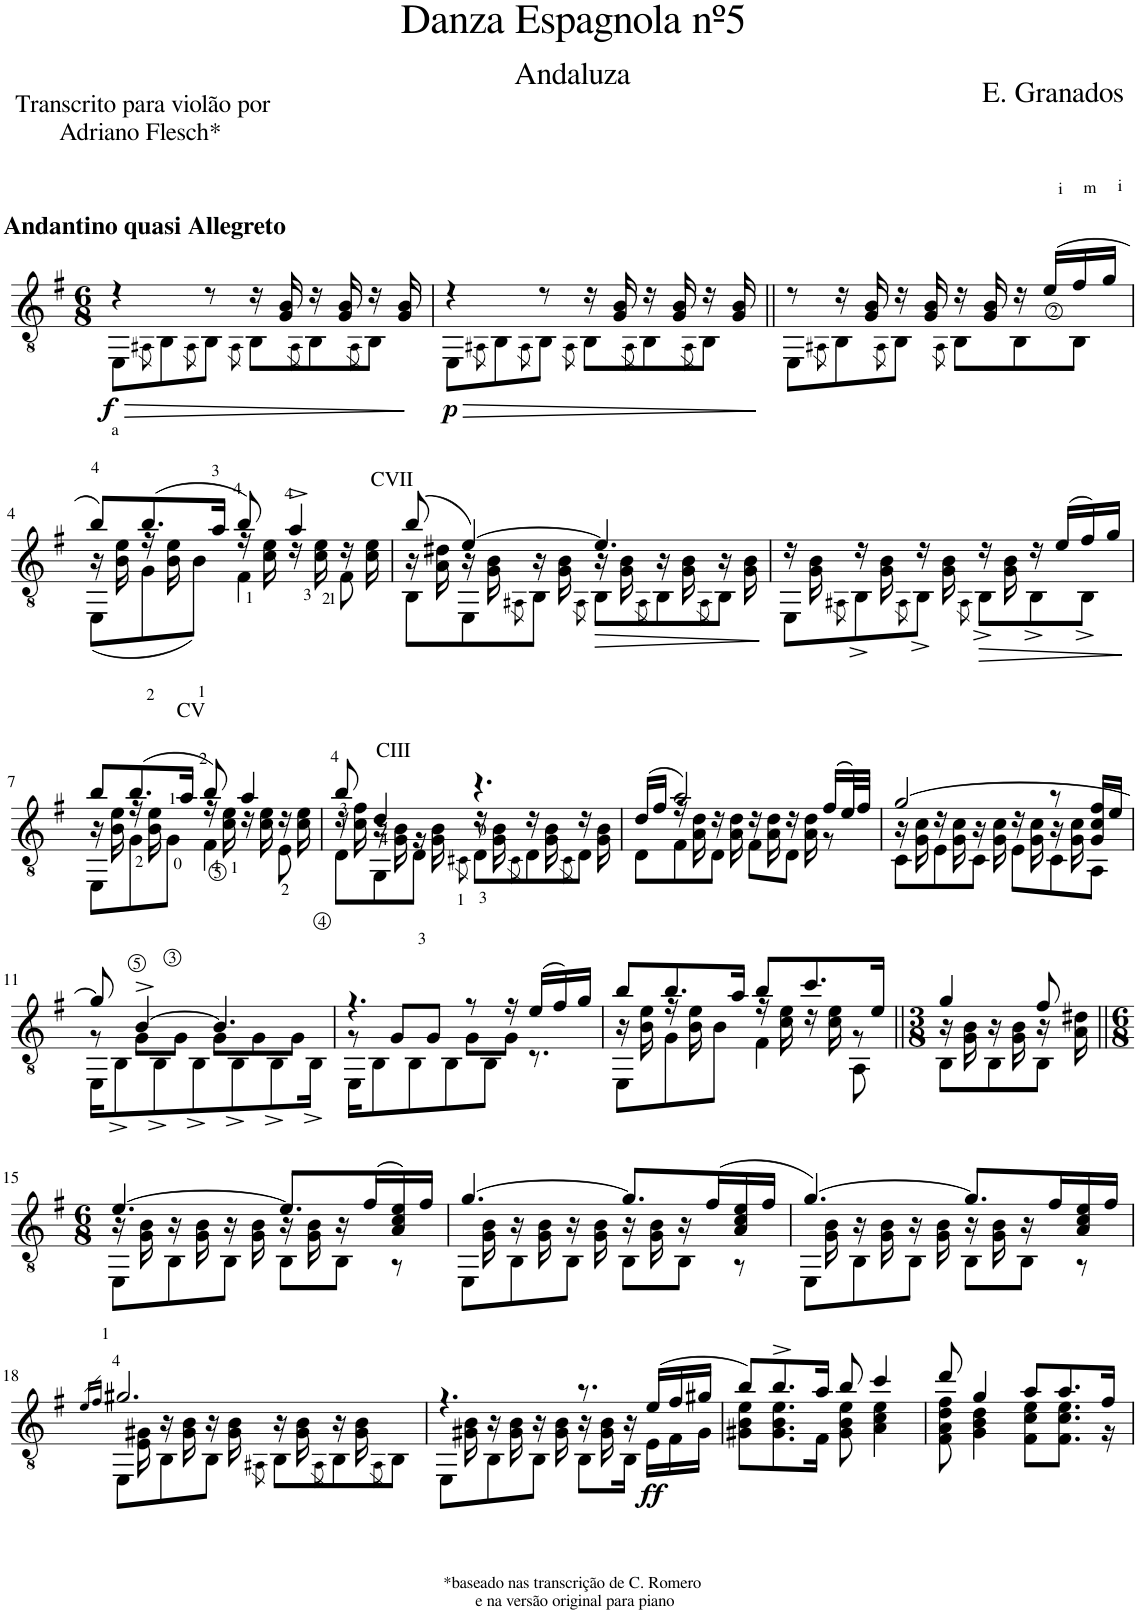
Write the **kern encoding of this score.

**kern	**dynam
*part1	*part1
*staff1	*staff1
*I"Violão	*
*I'Viol.	*
*clefGv2	*
*k[f#]	*
*M6/8	*
=1	=1
!LO:TX:a:B:t=Andantino quasi Allegreto	!
!	!LO:HP:b
*^	*
!	!	!LO:DY:n=1:b
4r	8EE\L	> f
.	8qAA#X\	.
.	8BB\	.
.	8qAA#\	.
8r	8BB\J	.
.	8qAA#\	.
16r	8BB\L	.
16G/ 16B/	.	.
.	8qAA#\	.
16r	8BB\	.
16G/ 16B/	.	.
.	8qAA#\	.
16r	8BB\J	.
16G/ 16B/	.	.
*v	*v	*
.	]
=2	=2
!	!LO:HP:b
*^	*
!	!	!LO:DY:n=1:b
4r	8EE\L	> p
.	8qAA#X\	.
.	8BB\	.
.	8qAA#\	.
8r	8BB\J	.
.	8qAA#\	.
16r	8BB\L	.
16G/ 16B/	.	.
.	8qAA#\	.
16r	8BB\	.
16G/ 16B/	.	.
.	8qAA#\	.
16r	8BB\J	.
16G/ 16B/	.	.
*v	*v	*
.	]
=3||	=3||
*^	*
8r	8EE\L	.
.	8qAA#X\	.
16r	8BB\	.
16G/ 16B/	.	.
.	8qAA#\	.
16r	8BB\J	.
16G/ 16B/	.	.
.	8qAA#\	.
16r	8BB\L	.
16G/ 16B/	.	.
16r	8BB\	.
(16e/LL	.	.
16f#/	8BB\J	.
16g/JJ	.	.
!!LO:LB:g=z	!!
=4	=4	=4
*	*^	*
8b/L)	16r	(8EE\L	.
.	16B\ 16e\	.	.
(8.b/	16r	8G<\	.
.	16B\ 16e\	.	.
.	8ryy	8B<\J)	.
16a/Jk	.	.	.
8b/)	16r	4F#\	.
.	16c\ 16e\	.	.
4a^/	16r	.	.
.	16c\ 16e\	.	.
.	16r	8F#\	.
.	16c\ 16e\	.	.
=5	=5	=5	=5
!LO:TX:a:t=CVII	!	!	!
(8b/	16r	8BB\L	.
.	16A\ 16d#X\	.	.
[4e/)	16r	8EE\	.
.	16G\ 16B\	.	.
.	.	8qAA#X\	.
.	16r	8BB\J	.
.	16G\ 16B\	.	.
.	.	8qAA#\	.
!	!	!	!LO:HP:b
4.e/]	16r	8BB\L	>
.	16G\ 16B\	.	.
.	.	8qAA#\	.
.	16r	8BB\	.
.	16G\ 16B\	.	.
.	.	8qAA#\	.
.	16r	8BB\J	.
.	16G\ 16B\	.	.
*v	*v	*v	*
.	]
=6	=6
*^	*
16r	8EE\L	.
16G\ 16B\	.	.
.	8qAA#X\	.
16r	8BB^\	.
16G\ 16B\	.	.
.	8qAA#\	.
16r	8BB^\J	.
16G\ 16B\	.	.
.	8qAA#\	.
!	!	!LO:HP:b
16r	8BB^\L	>
16G\ 16B\	.	.
16r	8BB^\	.
(16e/LL	.	.
16f#/)	8BB^\J	.
16g/JJ	.	.
*v	*v	*
.	]
!!LO:LB:g=z
=7	=7
*^	*
*	*^	*
8b/L	16r	8EE\L	.
.	16B\ 16e\	.	.
(8.b/	16r	8G<\	.
.	16B\ 16e\	.	.
.	8ryy	8G<\J	.
16a/Jk	.	.	.
!LO:TX:a:t=CV	!	!	!
8b/)	16r	4F#<\	.
.	16c\ 16e\	.	.
4a/	16r	.	.
.	16c\ 16e\	.	.
.	16r	8E\	.
.	16c\ 16e\	.	.
=8	=8	=8	=8
8b/	16r	8D<\L	.
.	16c\ 16f#\	.	.
!LO:TX:a:t=CIII	!	!	!
4d/	16r	8GG\	.
.	16G\ 16B\	.	.
.	16r	8D<\J	.
.	16G\ 16B\	.	.
.	.	8qC#X\	.
4.r	16r	8D<\L	.
.	16G\ 16B\	.	.
.	.	8qC#\	.
.	16r	8D\	.
.	16G\ 16B\	.	.
.	.	8qC#\	.
.	16r	8D\J	.
.	16G\ 16B\	.	.
=9	=9	=9	=9
(16d/LL	8ryy	8D\L	.
16f#/JJ	.	.	.
2a/)	16r	8F#\	.
.	16A\ 16d\	.	.
.	16r	8D\J	.
.	16A\ 16d\	.	.
.	16r	8F#\L	.
.	16A\ 16d\	.	.
.	16r	8D\J	.
.	16A\ 16d\	.	.
(16f#/LL	8r	8ryy	.
32e/L)	.	.	.
32f#/JJJ	.	.	.
=10	=10	=10	=10
[2g/	16r	8C\L	.
.	16G\ 16c\	.	.
.	16r	8E\	.
.	16G\ 16c\	.	.
.	16r	8C\J	.
.	16G\ 16c\	.	.
.	16r	8E\L	.
.	16G\ 16c\	.	.
8r	16r	8C\	.
.	16G\ 16c\	.	.
16G/ 16c/ 16f#/LL	8ryy	8AA\J	.
16e/JJ	.	.	.
!!LO:LB:g=z	!!	!!
=11	=11	=11	=11
8g/]	8r	16EE\KL	.
.	.	8BB^\	.
[4B^/	8G\L	.	.
.	.	8BB^\	.
.	8G\J	.	.
.	.	8BB^\	.
4.B/]	8G\L	.	.
.	.	8BB^\	.
.	8G\	.	.
.	.	8BB^\	.
.	8G\J	.	.
.	.	16BB^\Jk	.
=12	=12	=12	=12
4.r	8r	16EE\KL	.
.	.	8BB\	.
.	8G/L	.	.
.	.	8BB\	.
.	8G/J	.	.
.	.	8BB\	.
8r	8G\L	.	.
.	.	8BB\J	.
16r	8G\J	.	.
(16e/LL	.	8.r	.
16f#/)	8ryy	.	.
16g/JJ	.	.	.
=13	=13	=13	=13
8b/L	16r	8EE\L	.
.	16B\ 16e\	.	.
8.b/	16r	8G\	.
.	16B\ 16e\	.	.
.	8ryy	8B\J	.
16a/Jk	.	.	.
8b/L	16r	4F#\	.
.	16c\ 16e\	.	.
8.cc/	16r	.	.
.	16c\ 16e\	.	.
.	8r	8AA\	.
16e/Jk	.	.	.
=14||	=14||	=14||	=14||
*M3/8	*	*	*
4g/	16r	8BB\L	.
.	16G\ 16B\	.	.
.	16r	8BB\	.
.	16G\ 16B\	.	.
8f#/	16r	8BB\J	.
.	16A\ 16d#X\	.	.
!!LO:LB:g=z	!!	!!
=15||	=15||	=15||	=15||
*M6/8	*	*	*
[4.e/	16r	8EE\L	.
.	16G\ 16B\	.	.
.	16r	8BB\	.
.	16G\ 16B\	.	.
.	16r	8BB\J	.
.	16G\ 16B\	.	.
8.e/L]	16r	8BB\L	.
.	16G\ 16B\	.	.
.	16r	8BB\J	.
(16f#/L	8.ryy	.	.
16A/ 16c/ 16e/)	.	8r	.
16f#/JJ	.	.	.
=16	=16	=16	=16
[4.g/	16ryy	8EE\L	.
.	16G\ 16B\	.	.
.	16r	8BB\	.
.	16G\ 16B\	.	.
.	16r	8BB\J	.
.	16G\ 16B\	.	.
8.g/L]	16r	8BB\L	.
.	16G\ 16B\	.	.
.	16r	8BB\J	.
(16f#/L	8.ryy	.	.
16A/ 16c/ 16e/	.	8r	.
16f#/JJ	.	.	.
=17	=17	=17	=17
[4.g/)	16ryy	8EE\L	.
.	16G\ 16B\	.	.
.	16r	8BB\	.
.	16G\ 16B\	.	.
.	16r	8BB\J	.
.	16G\ 16B\	.	.
8.g/L]	16r	8BB\L	.
.	16G\ 16B\	.	.
.	16r	8BB\J	.
16f#/L	8.ryy	.	.
16A/ 16c/ 16e/	.	8r	.
16f#/JJ	.	.	.
!!LO:LB:g=z	!!	!!
=18	=18	=18	=18
16qe/LL	.	.	.
16qf#/JJ	.	.	.
2.g#X/	16ryy	8EE\L	.
.	16E\ 16G#X\	.	.
.	16r	8BB\	.
.	16G#\ 16B\	.	.
.	16r	8BB\J	.
.	16G#\ 16B\	.	.
.	.	8qAA#X\	.
.	16r	8BB\L	.
.	16G#\ 16B\	.	.
.	.	8qAA#\	.
.	16r	8BB\	.
.	16G#\ 16B\	.	.
.	.	8qAA#\	.
.	8ryy	8BB\J	.
=19	=19	=19	=19
4.r	16ryy	8EE\L	.
.	16G#X\ 16B\	.	.
.	16r	8BB\	.
.	16G#\ 16B\	.	.
.	16r	8BB\J	.
.	16G#\ 16B\	.	.
8.r	16r	8BB\L	.
.	16G#\ 16B\	.	.
.	16r	16BB\Jk	.
!	!	!	!LO:DY:b
(16e/LL	16E\LL	8.ryy	ff
16f#/	16F#\	.	.
16g#X/JJ	16G#\JJ	.	.
*	*v	*v	*
=20	=20	=20
8b/L)	8G#X\ 8B\ 8e\L	.
8.b^/	8.G#\ 8.B\ 8.e\	.
16a/Jk	16F#\Jk	.
8b/	8G#\ 8B\ 8e\	.
4cc/	4A\ 4c\ 4e\	.
=21	=21	=21
8dd/	8F#\ 8A\ 8d\ 8f#\	.
4g/	4G\ 4B\ 4d\	.
8a/L	8F#\ 8c\ 8e\L	.
8.a/	8.F#\ 8.c\ 8.e\J	.
16f#/Jk	16r	.
*v	*v	*
=	=
*-	*-
